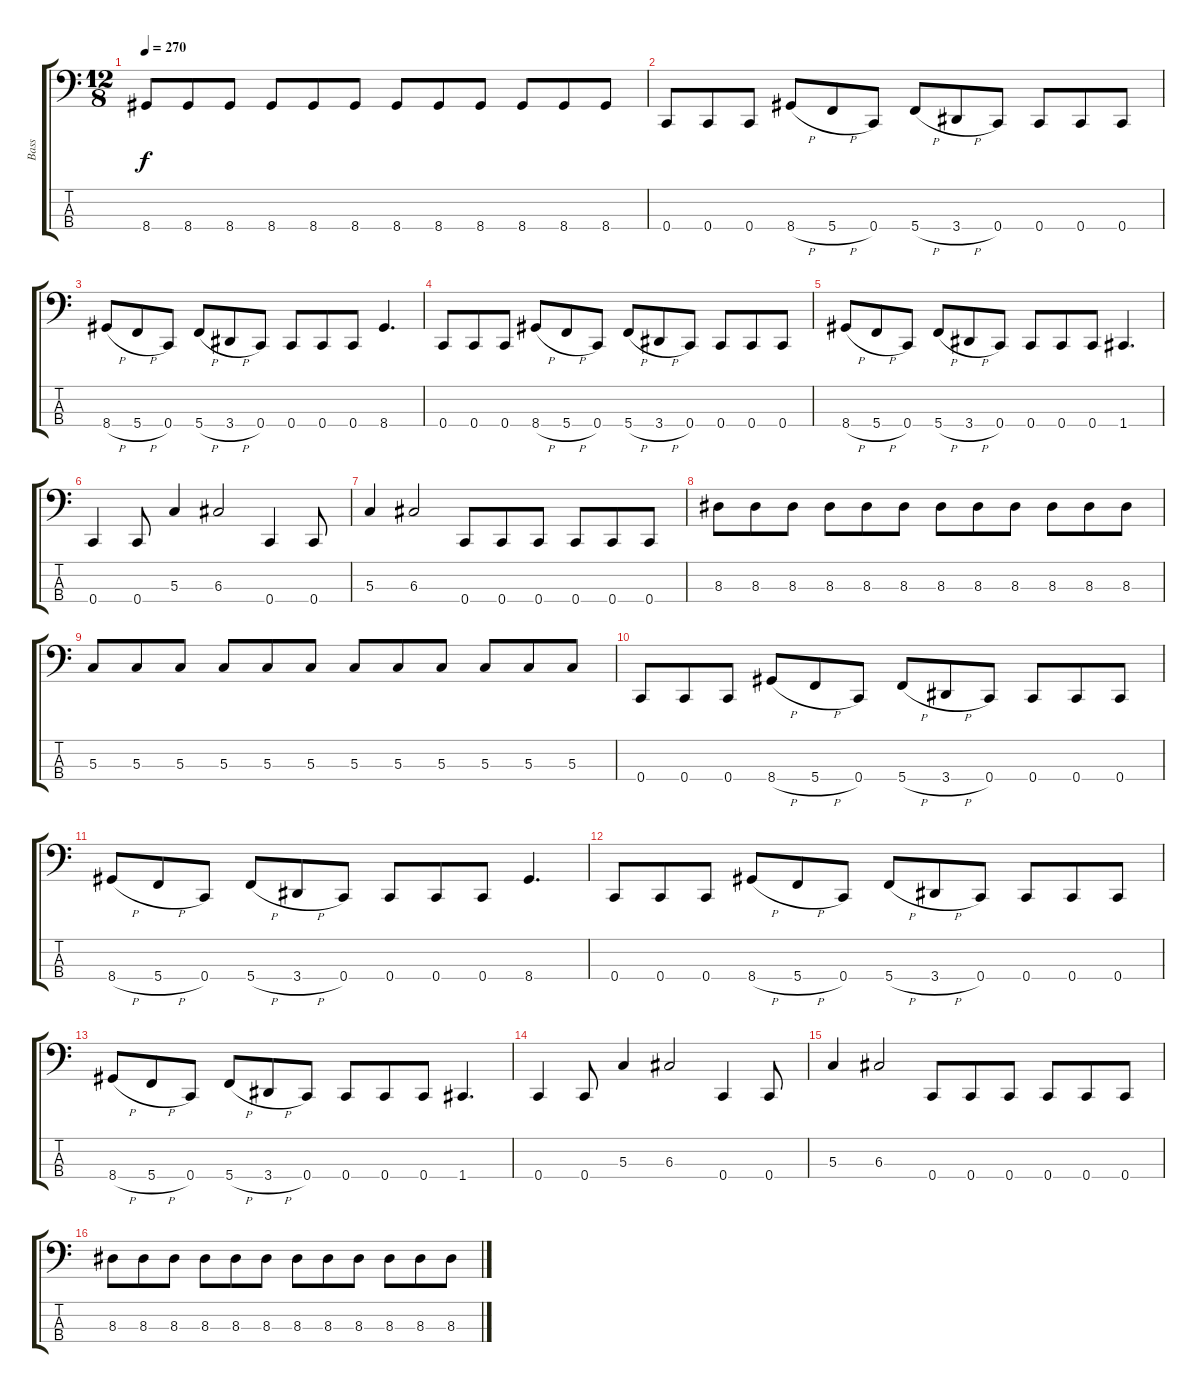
\track ("Bass" "Bass") {instrument electricbasspick}
\staff {score tabs}
\tuning (F2 C2 G1 C1) {hide}
\ts (12 8)
\tempo 270
\clef f4
\ks c
8.4.8{dy f} 8.4.8 8.4.8 8.4.8 8.4.8 8.4.8 8.4.8 8.4.8 8.4.8 8.4.8 8.4.8 8.4.8 |
0.4.8 0.4.8 0.4.8 8.4{h}.8 5.4{h}.8 0.4.8 5.4{h}.8 3.4{h}.8 0.4.8 0.4.8 0.4.8 0.4.8 |
8.4{h}.8 5.4{h}.8 0.4.8 5.4{h}.8 3.4{h}.8 0.4.8 0.4.8 0.4.8 0.4.8 8.4.4{d} |
0.4.8 0.4.8 0.4.8 8.4{h}.8 5.4{h}.8 0.4.8 5.4{h}.8 3.4{h}.8 0.4.8 0.4.8 0.4.8 0.4.8 |
8.4{h}.8 5.4{h}.8 0.4.8 5.4{h}.8 3.4{h}.8 0.4.8 0.4.8 0.4.8 0.4.8 1.4.4{d} |
0.4.4 0.4.8 5.3.4 6.3.2 0.4.4 0.4.8 |
5.3.4 6.3.2 0.4.8 0.4.8 0.4.8 0.4.8 0.4.8 0.4.8 |
8.3.8 8.3.8 8.3.8 8.3.8 8.3.8 8.3.8 8.3.8 8.3.8 8.3.8 8.3.8 8.3.8 8.3.8 |
5.3.8 5.3.8 5.3.8 5.3.8 5.3.8 5.3.8 5.3.8 5.3.8 5.3.8 5.3.8 5.3.8 5.3.8 |
0.4.8 0.4.8 0.4.8 8.4{h}.8 5.4{h}.8 0.4.8 5.4{h}.8 3.4{h}.8 0.4.8 0.4.8 0.4.8 0.4.8 |
8.4{h}.8 5.4{h}.8 0.4.8 5.4{h}.8 3.4{h}.8 0.4.8 0.4.8 0.4.8 0.4.8 8.4.4{d} |
0.4.8 0.4.8 0.4.8 8.4{h}.8 5.4{h}.8 0.4.8 5.4{h}.8 3.4{h}.8 0.4.8 0.4.8 0.4.8 0.4.8 |
8.4{h}.8 5.4{h}.8 0.4.8 5.4{h}.8 3.4{h}.8 0.4.8 0.4.8 0.4.8 0.4.8 1.4.4{d} |
0.4.4 0.4.8 5.3.4 6.3.2 0.4.4 0.4.8 |
5.3.4 6.3.2 0.4.8 0.4.8 0.4.8 0.4.8 0.4.8 0.4.8 |
8.3.8 8.3.8 8.3.8 8.3.8 8.3.8 8.3.8 8.3.8 8.3.8 8.3.8 8.3.8 8.3.8 8.3.8
